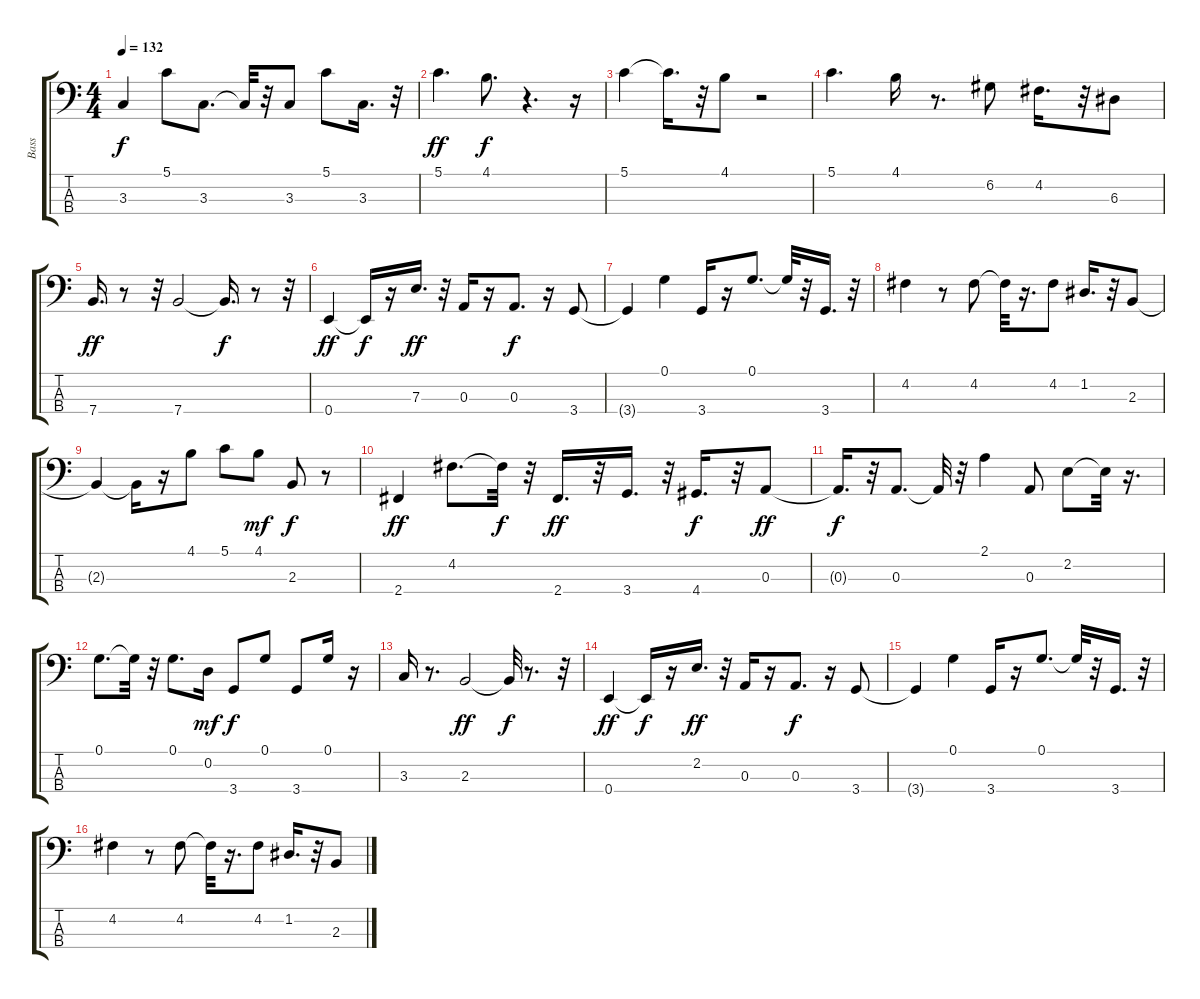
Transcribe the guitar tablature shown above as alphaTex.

\track ("Bass" "Bass") {instrument acousticbass}
\staff {score tabs}
\tuning (G2 D2 A1 E1) {hide}
\ts (4 4)
\tempo 132
\clef f4
\ks c
3.3.4{dy f} 5.1.8 3.3.8{d} 3.3{t}.32 r.32 3.3.8 5.1.8 3.3.16{d} r.32 |
5.1.4{d dy ff} 4.1.8{d dy f} r.4{d} r.16 |
5.1.4 5.1{t}.16{d} r.32 4.1.8 r.2 |
5.1.4{d} 4.1.16 r.8{d} 6.2.8 4.2.16{d} r.32 6.3.8 |
7.4.16{d dy ff} r.8 r.32 7.4.2 7.4{t}.16{d dy f} r.8 r.32 |
0.4.4{dy ff} 0.4{t}.16{dy f} r.16 7.3.16{d dy ff} r.32 0.3.16 r.16 0.3.8{d dy f} r.16 3.4.8 |
3.4{t}.4 0.1.4 3.4.16 r.16 0.1.8{d} 0.1{t}.32 r.32 3.4.16{d} r.32 |
4.2.4 r.8 4.2.8 4.2{t}.32 r.16{d} 4.2.8 1.2.16{d} r.32 2.3.8 |
2.3{t}.4 2.3{t}.16 r.16 4.1.8 5.1.8 4.1.8{dy mf} 2.3.8{dy f} r.8 |
2.4.4{dy ff} 4.2.8{d} 4.2{t}.32{dy f} r.32 2.4.16{d dy ff} r.32 3.4.16{d} r.32 4.4.16{d dy f} r.32 0.3.8{dy ff} |
0.3{t}.16{d dy f} r.32 0.3.8{d} 0.3{t}.32 r.32 2.1.4 0.3.8 2.2.8 2.2{t}.32 r.16{d} |
0.1.8{d} 0.1{t}.32 r.32 0.1.8{d} 0.2.16{dy mf} 3.4.8{dy f} 0.1.8 3.4.8 0.1.16 r.16 |
3.3.16 r.8{d} 2.3.2{dy ff} 2.3{t}.32{dy f} r.8{d} r.32 |
0.4.4{dy ff} 0.4{t}.16{dy f} r.16 2.2.16{d dy ff} r.32 0.3.16 r.16 0.3.8{d dy f} r.16 3.4.8 |
3.4{t}.4 0.1.4 3.4.16 r.16 0.1.8{d} 0.1{t}.32 r.32 3.4.16{d} r.32 |
4.2.4 r.8 4.2.8 4.2{t}.32 r.16{d} 4.2.8 1.2.16{d} r.32 2.3.8
